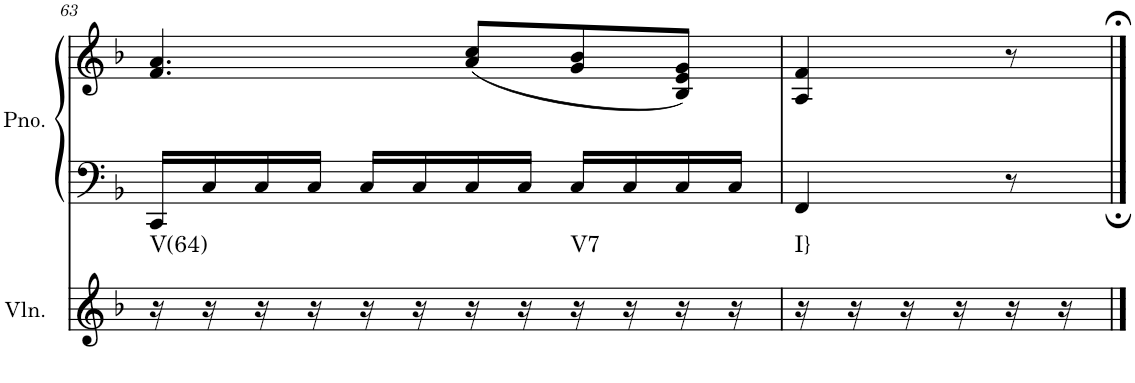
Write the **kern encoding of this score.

**kern	**harte	**kern	**kern
*part2	*part2	*part1	*part1
*staff3	*	*staff2	*staff1
*I"Violin	*	*I"Piano, Piano right	*
*I'Vln.	*	*I'Pno.	*
!!LO:PB:g=z
*clefG2	*	*clefF4	*clefG2
*k[b-]	*	*k[b-]	*k[b-]
*M3/4	*	*M3/4	*M3/4
=63	=63	=63	=63
!	!LO:H:kt=V(64)	!	!
16r	N	16CC/LL	4.f/ 4.a/
16r	.	16C/	.
16r	.	16C/	.
16r	.	16C/JJ	.
16r	.	16C/LL	.
16r	.	16C/	.
16r	.	16C/	(8a/ 8cc/L
16r	.	16C/JJ	.
!	!LO:H:kt=V7	!	!
16r	N	16C/LL	8g/ 8b-/
16r	.	16C/	.
16r	.	16C/	8B-/ 8e/ 8g/J)
16r	.	16C/JJ	.
=64	=64	=64	=64
!	!LO:H:kt=I}	!	!
16r	N	4FF/	4A/ 4f/
16r	.	.	.
16r	.	.	.
16r	.	.	.
16r	.	8r	8r
16r	.	.	.
==	==	==	==
*-	*-	*-	*-
